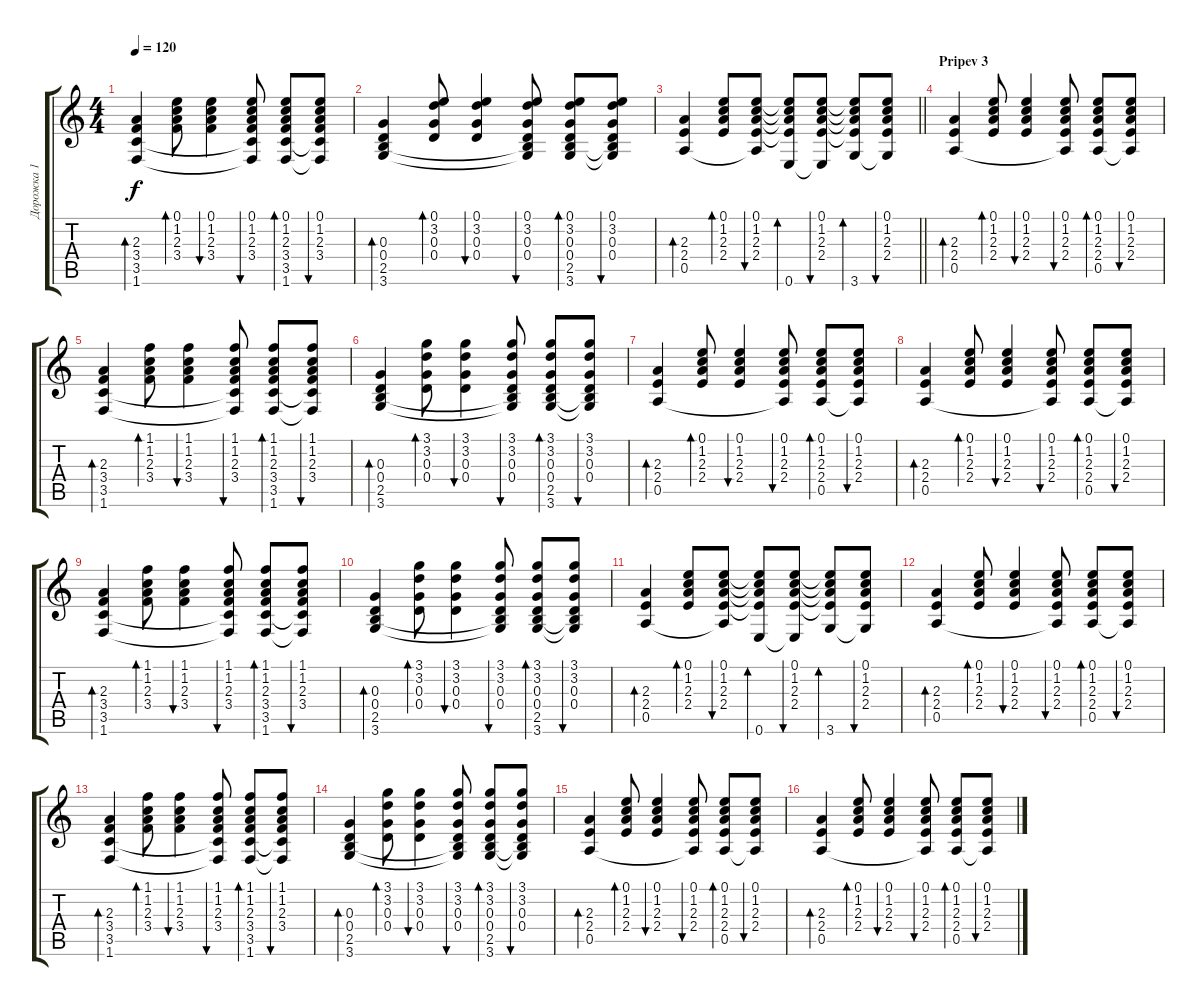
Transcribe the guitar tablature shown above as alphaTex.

\track ("Дорожка 1" "Дорожка 1") {instrument acousticguitarsteel}
\staff {score tabs}
\tuning (E4 B3 G3 D3 A2 E2) {hide}
\ts (4 4)
\tempo 120
\clef g2
\ks c
(2.3 3.4 3.5 1.6).4{bd 60 dy f} (0.1 1.2 2.3 3.4).8{bd 60} (0.1 1.2 2.3 3.4).4{bu 60} (0.1 1.2 2.3 3.4 3.5{t} 1.6{t}).8{bu 60} (0.1 1.2 2.3 3.4 3.5 1.6).8{bd 60} (0.1 1.2 2.3 3.4 3.5{t} 1.6{t}).8{bu 60} |
(0.3 0.4 2.5 3.6).4{bd 60} (0.1 3.2 0.3 0.4).8{bd 60} (0.1 3.2 0.3 0.4).4{bu 60} (0.1 3.2 0.3 0.4 2.5{t} 3.6{t}).8{bu 60} (0.1 3.2 0.3 0.4 2.5 3.6).8{bd 60} (0.1 3.2 0.3 0.4 2.5{t} 3.6{t}).8{bu 60} |
\barLineRight lightlight
(2.3 2.4 0.5).4{bd 60} (0.1 1.2 2.3 2.4).8{bd 60} (0.1 1.2 2.3 2.4 0.5{t}).8{bu 60} (0.1{t} 1.2{t} 2.3{t} 2.4{t} 0.6).8{bd 60} (0.1 1.2 2.3 2.4 0.6{t}).8{bu 60} (0.1{t} 1.2{t} 2.3{t} 2.4{t} 3.6).8{bd 60} (0.1 1.2 2.3 2.4 3.6{t}).8{bu 60} |
\section ("" "Pripev 3")
(2.3 2.4 0.5).4{bd 60} (0.1 1.2 2.3 2.4).8{bd 60} (0.1 1.2 2.3 2.4).4{bu 60} (0.1 1.2 2.3 2.4 0.5{t}).8{bu 60} (0.1 1.2 2.3 2.4 0.5).8{bd 60} (0.1 1.2 2.3 2.4 0.5{t}).8{bu 60} |
(2.3 3.4 3.5 1.6).4{bd 60} (1.1 1.2 2.3 3.4).8{bd 60} (1.1 1.2 2.3 3.4).4{bu 60} (1.1 1.2 2.3 3.4 3.5{t} 1.6{t}).8{bu 60} (1.1 1.2 2.3 3.4 3.5 1.6).8{bd 60} (1.1 1.2 2.3 3.4 3.5{t} 1.6{t}).8{bu 60} |
(0.3 0.4 2.5 3.6).4{bd 60} (3.1 3.2 0.3 0.4).8{bd 60} (3.1 3.2 0.3 0.4).4{bu 60} (3.1 3.2 0.3 0.4 2.5{t} 3.6{t}).8{bu 60} (3.1 3.2 0.3 0.4 2.5 3.6).8{bd 60} (3.1 3.2 0.3 0.4 2.5{t} 3.6{t}).8{bu 60} |
(2.3 2.4 0.5).4{bd 60} (0.1 1.2 2.3 2.4).8{bd 60} (0.1 1.2 2.3 2.4).4{bu 60} (0.1 1.2 2.3 2.4 0.5{t}).8{bu 60} (0.1 1.2 2.3 2.4 0.5).8{bd 60} (0.1 1.2 2.3 2.4 0.5{t}).8{bu 60} |
(2.3 2.4 0.5).4{bd 60} (0.1 1.2 2.3 2.4).8{bd 60} (0.1 1.2 2.3 2.4).4{bu 60} (0.1 1.2 2.3 2.4 0.5{t}).8{bu 60} (0.1 1.2 2.3 2.4 0.5).8{bd 60} (0.1 1.2 2.3 2.4 0.5{t}).8{bu 60} |
(2.3 3.4 3.5 1.6).4{bd 60} (1.1 1.2 2.3 3.4).8{bd 60} (1.1 1.2 2.3 3.4).4{bu 60} (1.1 1.2 2.3 3.4 3.5{t} 1.6{t}).8{bu 60} (1.1 1.2 2.3 3.4 3.5 1.6).8{bd 60} (1.1 1.2 2.3 3.4 3.5{t} 1.6{t}).8{bu 60} |
(0.3 0.4 2.5 3.6).4{bd 60} (3.1 3.2 0.3 0.4).8{bd 60} (3.1 3.2 0.3 0.4).4{bu 60} (3.1 3.2 0.3 0.4 2.5{t} 3.6{t}).8{bu 60} (3.1 3.2 0.3 0.4 2.5 3.6).8{bd 60} (3.1 3.2 0.3 0.4 2.5{t} 3.6{t}).8{bu 60} |
(2.3 2.4 0.5).4{bd 60} (0.1 1.2 2.3 2.4).8{bd 60} (0.1 1.2 2.3 2.4 0.5{t}).8{bu 60} (0.1{t} 1.2{t} 2.3{t} 2.4{t} 0.6).8{bd 60} (0.1 1.2 2.3 2.4 0.6{t}).8{bu 60} (0.1{t} 1.2{t} 2.3{t} 2.4{t} 3.6).8{bd 60} (0.1 1.2 2.3 2.4 3.6{t}).8{bu 60} |
(2.3 2.4 0.5).4{bd 60} (0.1 1.2 2.3 2.4).8{bd 60} (0.1 1.2 2.3 2.4).4{bu 60} (0.1 1.2 2.3 2.4 0.5{t}).8{bu 60} (0.1 1.2 2.3 2.4 0.5).8{bd 60} (0.1 1.2 2.3 2.4 0.5{t}).8{bu 60} |
(2.3 3.4 3.5 1.6).4{bd 60} (1.1 1.2 2.3 3.4).8{bd 60} (1.1 1.2 2.3 3.4).4{bu 60} (1.1 1.2 2.3 3.4 3.5{t} 1.6{t}).8{bu 60} (1.1 1.2 2.3 3.4 3.5 1.6).8{bd 60} (1.1 1.2 2.3 3.4 3.5{t} 1.6{t}).8{bu 60} |
(0.3 0.4 2.5 3.6).4{bd 60} (3.1 3.2 0.3 0.4).8{bd 60} (3.1 3.2 0.3 0.4).4{bu 60} (3.1 3.2 0.3 0.4 2.5{t} 3.6{t}).8{bu 60} (3.1 3.2 0.3 0.4 2.5 3.6).8{bd 60} (3.1 3.2 0.3 0.4 2.5{t} 3.6{t}).8{bu 60} |
(2.3 2.4 0.5).4{bd 60} (0.1 1.2 2.3 2.4).8{bd 60} (0.1 1.2 2.3 2.4).4{bu 60} (0.1 1.2 2.3 2.4 0.5{t}).8{bu 60} (0.1 1.2 2.3 2.4 0.5).8{bd 60} (0.1 1.2 2.3 2.4 0.5{t}).8{bu 60} |
(2.3 2.4 0.5).4{bd 60} (0.1 1.2 2.3 2.4).8{bd 60} (0.1 1.2 2.3 2.4).4{bu 60} (0.1 1.2 2.3 2.4 0.5{t}).8{bu 60} (0.1 1.2 2.3 2.4 0.5).8{bd 60} (0.1 1.2 2.3 2.4 0.5{t}).8{bu 60}
